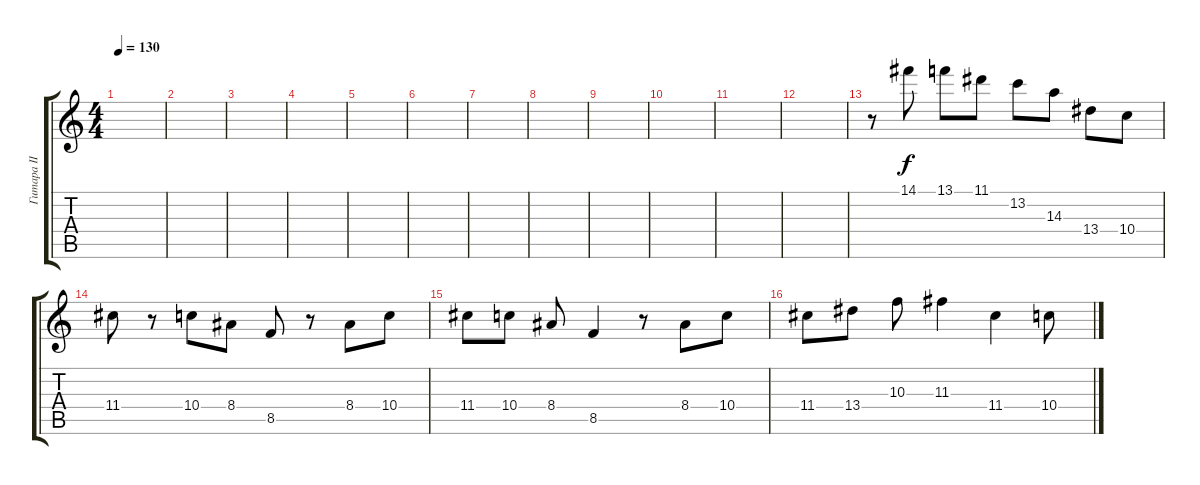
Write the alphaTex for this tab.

\track ("Гитара II" "Гитара II") {instrument electricguitarclean}
\staff {score tabs}
\tuning (E4 B3 G3 D3 A2 E2) {hide}
\ts (4 4)
\tempo 130
\clef g2
\ks c
|
|
|
|
|
|
|
|
|
|
|
|
r.8 14.1.8 13.1.8 11.1.8 13.2.8 14.3.8 13.4.8 10.4.8 |
11.4.8 r.8 10.4.8 8.4.8 8.5.8 r.8 8.4.8 10.4.8 |
11.4.8 10.4.8 8.4.8 8.5.4 r.8 8.4.8 10.4.8 |
11.4.8 13.4.8 10.3.8 11.3.4 11.4.4 10.4.8
